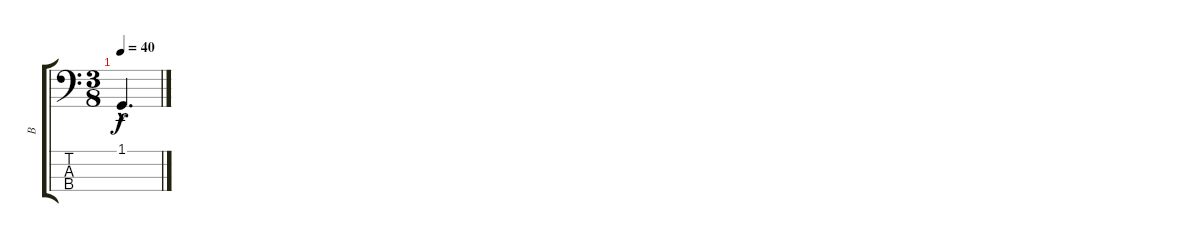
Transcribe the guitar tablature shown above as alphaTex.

\track ("B" "B") {instrument lead8bassandlead}
\staff {score tabs}
\tuning (Gb2 Db2 Ab1 Eb1) {hide}
\ts (3 8)
\tempo 40
\clef f4
\ks c
1.1{hac t}.4{d dy f}
